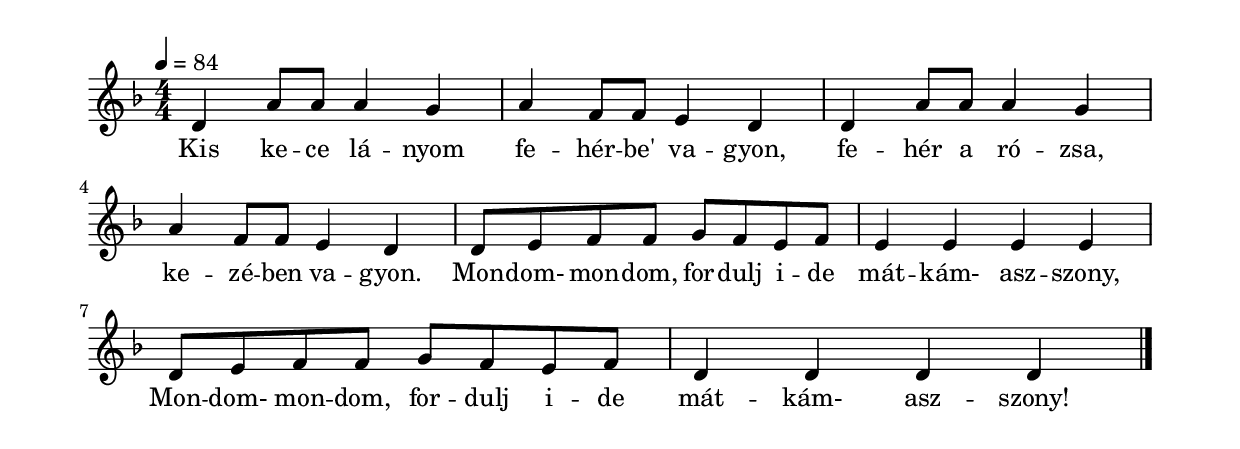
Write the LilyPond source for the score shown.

\paper {
  indent = 0\mm
  line-width = 180\mm
  oddHeaderMarkup = ""
  evenHeaderMarkup = ""
  oddFooterMarkup = ""
  evenFooterMarkup = ""
}

\score{
\relative c' {
\numericTimeSignature
\time 4/4
\key d \minor
\tempo 4=84
d4 a'8 a a4 g a f8 f e4 d
d a'8 a a4 g a f8 f e4 d
d8 e f f g f e f e4 e e e
d8 e f f g f e f d4 d d d \bar "|."
} 
\addlyrics {
  Kis ke -- ce lá -- nyom fe -- hér -- be' va -- gyon,
  fe -- hér a ró -- zsa, ke -- zé -- ben va -- gyon.
  Mon -- dom- mon -- dom, for -- dulj i -- de mát -- kám- asz -- szony,
  Mon -- dom- mon -- dom, for -- dulj i -- de mát -- kám- asz -- szony!
  } 

\midi { }
\layout { }
}

\version "2.17.4"